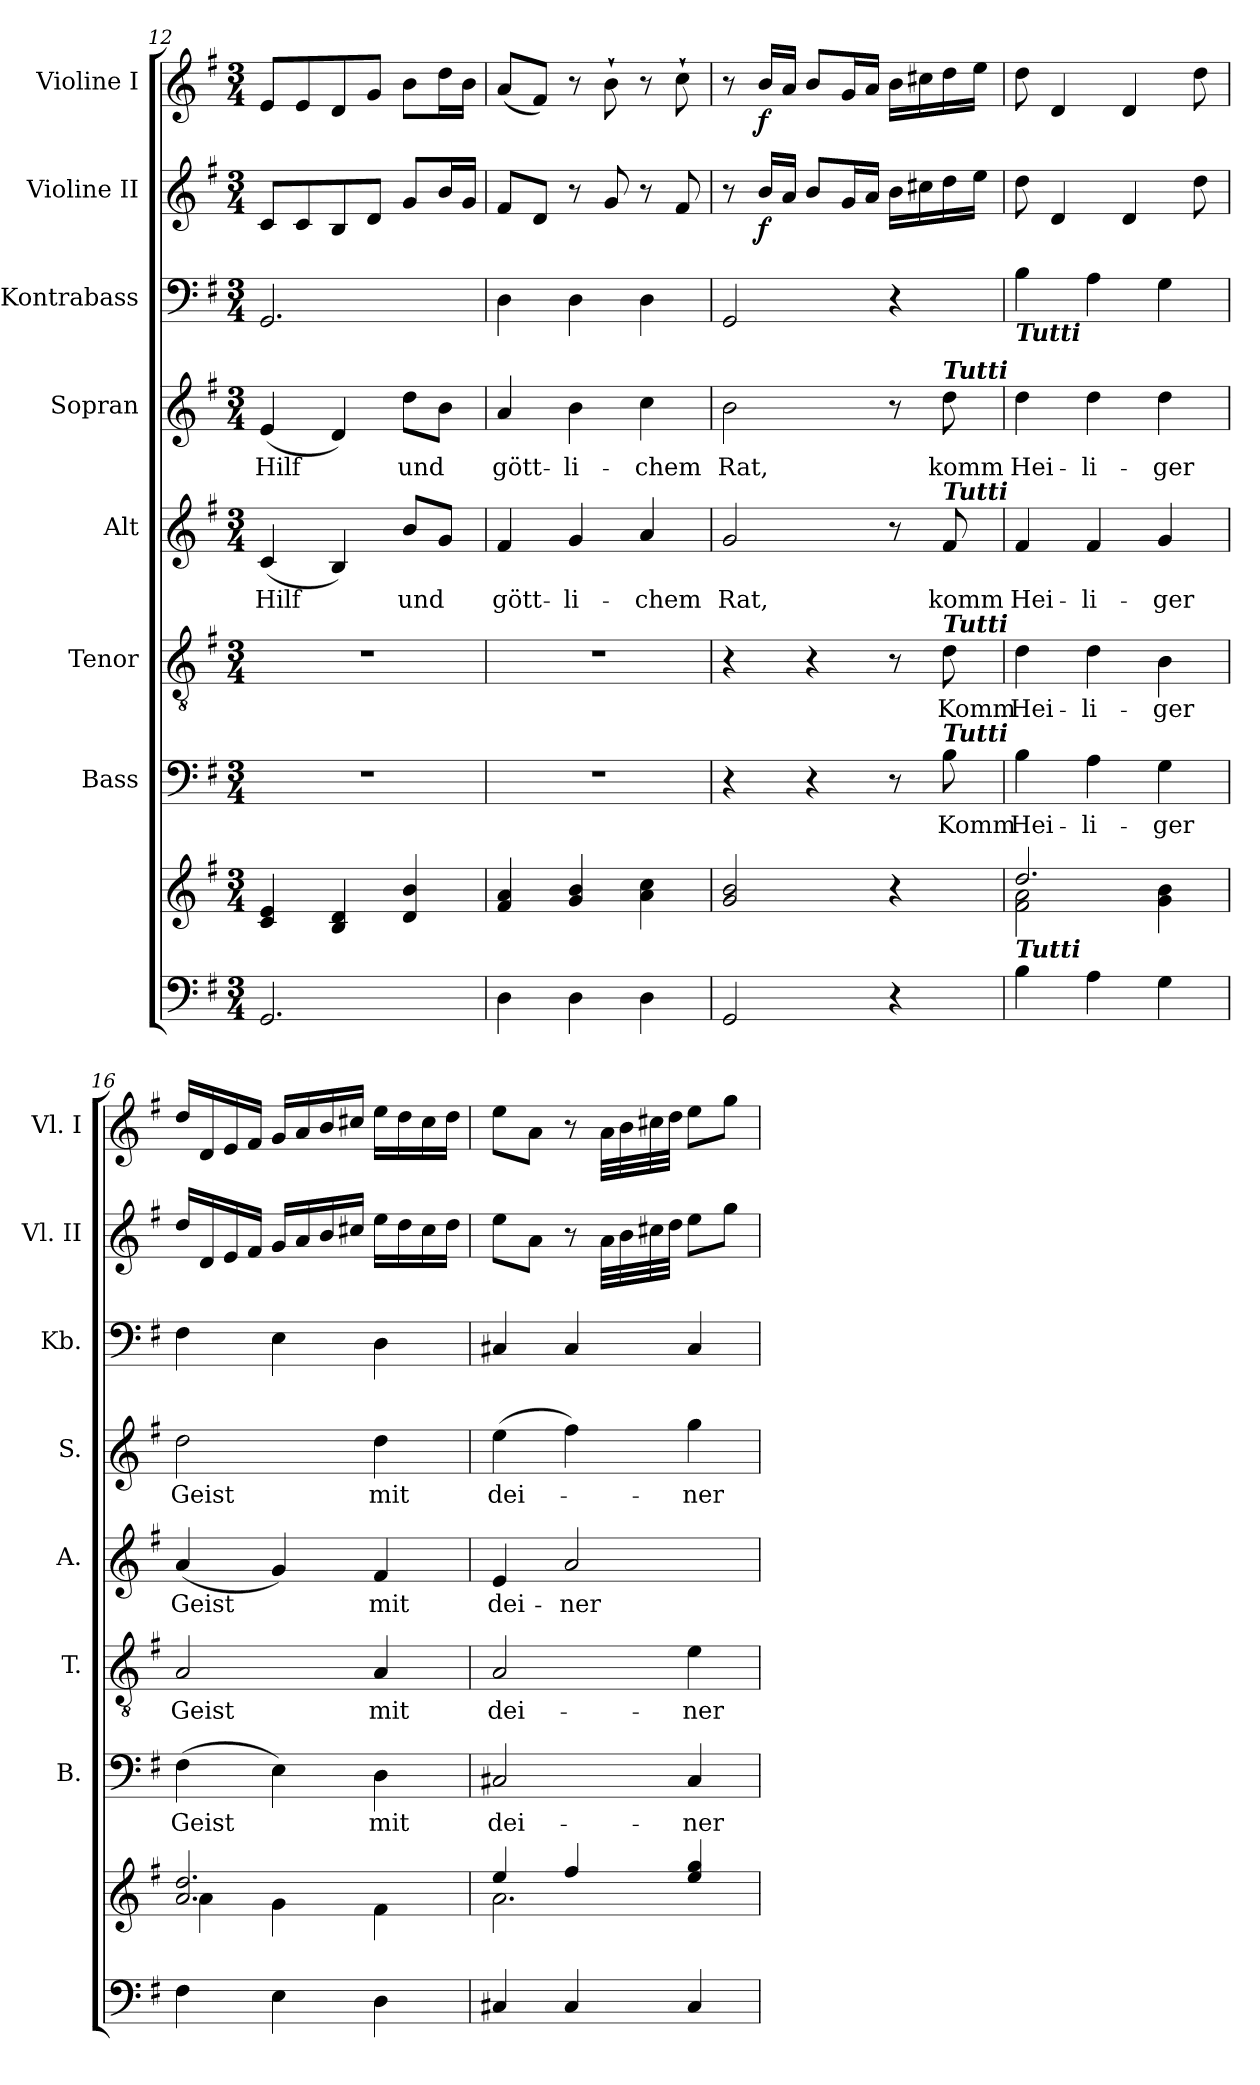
**kern	**kern	**kern	**text	**kern	**text	**kern	**text	**kern	**text	**kern	**kern	**dynam	**kern	**dynam
*part8	*part8	*part7	*part7	*part6	*part6	*part5	*part5	*part4	*part4	*part3	*part2	*part2	*part1	*part1
*staff9	*staff8	*staff7	*staff7	*staff6	*staff6	*staff5	*staff5	*staff4	*staff4	*staff3	*staff2	*staff2	*staff1	*staff1
*	*	*I"Bass	*	*I"Tenor	*	*I"Alt	*	*I"Sopran	*	*I"Kontrabass	*I"Violine II	*	*I"Violine I	*
*	*	*I'B.	*	*I'T.	*	*I'A.	*	*I'S.	*	*I'Kb.	*I'Vl. II	*	*I'Vl. I	*
*clefF4	*clefG2	*clefF4	*	*clefGv2	*	*clefG2	*	*clefG2	*	*clefF4	*clefG2	*	*clefG2	*
*	*	*	*	*	*	*	*	*	*	*ITrd7c12	*	*	*	*
*k[f#]	*k[f#]	*k[f#]	*	*k[f#]	*	*k[f#]	*	*k[f#]	*	*k[f#]	*k[f#]	*	*k[f#]	*
*G:	*G:	*G:	*	*G:	*	*G:	*	*G:	*	*G:	*G:	*	*G:	*
*M3/4	*M3/4	*M3/4	*	*M3/4	*	*M3/4	*	*M3/4	*	*M3/4	*M3/4	*	*M3/4	*
=12	=12	=12	=12	=12	=12	=12	=12	=12	=12	=12	=12	=12	=12	=12
!	!	!	!	!	!	!	!LO:LY:b	!	!LO:LY:b	!	!	!	!	!
2.GG/	4c/ 4e/	2.r	.	2.r	.	(4c/	Hilf	(<4e/	Hilf	2.GGG/	8c/L	.	8e/L	.
.	.	.	.	.	.	.	.	.	.	.	8c/	.	8e/	.
.	4B/ 4d/	.	.	.	.	4B/)	.	4d/)	.	.	8B/	.	8d/	.
.	.	.	.	.	.	.	.	.	.	.	8d/J	.	8g/J	.
!	!	!	!	!	!	!	!LO:LY:b	!	!LO:LY:b	!	!	!	!	!
.	4d/ 4b/	.	.	.	.	8b/L	und	8dd\L	und	.	8g/L	.	8b\L	.
.	.	.	.	.	.	8g/J	.	8b\J	.	.	16b/L	.	16dd\L	.
.	.	.	.	.	.	.	.	.	.	.	16g/JJ	.	16b\JJ	.
=13	=13	=13	=13	=13	=13	=13	=13	=13	=13	=13	=13	=13	=13	=13
!	!	!	!	!	!	!	!LO:LY:b	!	!LO:LY:b	!	!	!	!	!
4D\	4f#/ 4a/	2.r	.	2.r	.	4f#/	gött-	4a/	gött-	4DD\	8f#/L	.	(<8a/L	.
.	.	.	.	.	.	.	.	.	.	.	8d/J	.	8f#/J)	.
!	!	!	!	!	!	!	!LO:LY:b	!	!LO:LY:b	!	!	!	!	!
4D\	4g/ 4b/	.	.	.	.	4g/	-li-	4b\	-li-	4DD\	8r	.	8r	.
.	.	.	.	.	.	.	.	.	.	.	8g/	.	8b`>\	.
!	!	!	!	!	!	!	!LO:LY:b	!	!LO:LY:b	!	!	!	!	!
4D\	4a\ 4cc\	.	.	.	.	4a/	-chem	4cc\	-chem	4DD\	8r	.	8r	.
.	.	.	.	.	.	.	.	.	.	.	8f#/	.	8cc`>\	.
=14	=14	=14	=14	=14	=14	=14	=14	=14	=14	=14	=14	=14	=14	=14
!	!	!	!	!	!	!	!LO:LY:b	!	!LO:LY:b	!	!	!	!	!
2GG/	2g/ 2b/	4r	.	4r	.	2g/	Rat,	2b\	Rat,	2GGG/	8r	.	8r	.
!	!	!	!	!	!	!	!	!	!	!	!	!LO:DY:b	!	!LO:DY:b
.	.	.	.	.	.	.	.	.	.	.	16b/LL	f	16b/LL	f
.	.	.	.	.	.	.	.	.	.	.	16a/JJ	.	16a/JJ	.
.	.	4r	.	4r	.	.	.	.	.	.	8b/L	.	8b/L	.
.	.	.	.	.	.	.	.	.	.	.	16g/L	.	16g/L	.
.	.	.	.	.	.	.	.	.	.	.	16a/JJ	.	16a/JJ	.
4r	4r	8r	.	8r	.	8r	.	8r	.	4r	16b\LL	.	16b\LL	.
.	.	.	.	.	.	.	.	.	.	.	16cc#X\	.	16cc#X\	.
!	!	!	!	!	!	!	!	!LO:TX:a:Bi:t=Tutti	!	!	!	!	!	!
!	!	!	!	!	!	!LO:TX:a:Bi:t=Tutti	!	!	!	!	!	!	!	!
!	!	!	!	!LO:TX:a:Bi:t=Tutti	!	!	!	!	!	!	!	!	!	!
!	!	!LO:TX:a:Bi:t=Tutti	!	!	!	!	!	!	!	!	!	!	!	!
!	!	!	!LO:LY:b	!	!LO:LY:b	!	!LO:LY:b	!	!LO:LY:b	!	!	!	!	!
.	.	8B\	Komm	8d\	Komm	8f#/	komm	8dd\	komm	.	16dd\	.	16dd\	.
.	.	.	.	.	.	.	.	.	.	.	16ee\JJ	.	16ee\JJ	.
=15	=15	=15	=15	=15	=15	=15	=15	=15	=15	=15	=15	=15	=15	=15
*	*^	*	*	*	*	*	*	*	*	*	*	*	*	*
!	!	!	!	!	!	!	!	!	!	!	!LO:TX:b:Bi:t=Tutti	!	!	!	!
!LO:TX:a:Bi:t=Tutti	!	!	!	!	!	!	!	!	!	!	!	!	!	!	!
!	!	!	!	!LO:LY:b	!	!LO:LY:b	!	!LO:LY:b	!	!LO:LY:b	!	!	!	!	!
4B\	2.dd/	2f#\ 2a\	4B\	Hei-	4d\	Hei-	4f#/	Hei-	4dd\	Hei-	4BB\	8dd\	.	8dd\	.
.	.	.	.	.	.	.	.	.	.	.	.	4d/	.	4d/	.
!	!	!	!	!LO:LY:b	!	!LO:LY:b	!	!LO:LY:b	!	!LO:LY:b	!	!	!	!	!
4A\	.	.	4A\	-li-	4d\	-li-	4f#/	-li-	4dd\	-li-	4AA\	.	.	.	.
.	.	.	.	.	.	.	.	.	.	.	.	4d/	.	4d/	.
!	!	!	!	!LO:LY:b	!	!LO:LY:b	!	!LO:LY:b	!	!LO:LY:b	!	!	!	!	!
4G\	.	4g\ 4b\	4G\	-ger	4B\	-ger	4g/	-ger	4dd\	-ger	4GG\	.	.	.	.
.	.	.	.	.	.	.	.	.	.	.	.	8dd\	.	8dd\	.
!!LO:PB:g=z
=16	=16	=16	=16	=16	=16	=16	=16	=16	=16	=16	=16	=16	=16	=16	=16
!	!	!	!	!LO:LY:b	!	!LO:LY:b	!	!LO:LY:b	!	!LO:LY:b	!	!	!	!	!
4F#\	2.a/ 2.dd/	4a\	(>4F#\	Geist	2A/	Geist	(<4a/	Geist	2dd\	Geist	4FF#\	16dd/LL	.	16dd/LL	.
.	.	.	.	.	.	.	.	.	.	.	.	16d/	.	16d/	.
.	.	.	.	.	.	.	.	.	.	.	.	16e/	.	16e/	.
.	.	.	.	.	.	.	.	.	.	.	.	16f#/JJ	.	16f#/JJ	.
4E\	.	4g\	4E\)	.	.	.	4g/)	.	.	.	4EE\	16g/LL	.	16g/LL	.
.	.	.	.	.	.	.	.	.	.	.	.	16a/	.	16a/	.
.	.	.	.	.	.	.	.	.	.	.	.	16b/	.	16b/	.
.	.	.	.	.	.	.	.	.	.	.	.	16cc#X/JJ	.	16cc#X/JJ	.
!	!	!	!	!LO:LY:b	!	!LO:LY:b	!	!LO:LY:b	!	!LO:LY:b	!	!	!	!	!
4D\	.	4f#\	4D\	mit	4A/	mit	4f#/	mit	4dd\	mit	4DD\	16ee\LL	.	16ee\LL	.
.	.	.	.	.	.	.	.	.	.	.	.	16dd\	.	16dd\	.
.	.	.	.	.	.	.	.	.	.	.	.	16cc#\	.	16cc#\	.
.	.	.	.	.	.	.	.	.	.	.	.	16dd\JJ	.	16dd\JJ	.
=17	=17	=17	=17	=17	=17	=17	=17	=17	=17	=17	=17	=17	=17	=17	=17
!	!	!	!	!LO:LY:b	!	!LO:LY:b	!	!LO:LY:b	!	!LO:LY:b	!	!	!	!	!
4C#X/	4ee/	2.a\	2C#X/	dei-	2A/	dei-	4e/	dei-	(>4ee\	dei-	4CC#X/	8ee\L	.	8ee\L	.
.	.	.	.	.	.	.	.	.	.	.	.	8a\J	.	8a\J	.
!	!	!	!	!	!	!	!	!LO:LY:b	!	!	!	!	!	!	!
4C#/	4ff#/	.	.	.	.	.	2a/	-ner	4ff#\)	.	4CC#/	8r	.	8r	.
.	.	.	.	.	.	.	.	.	.	.	.	32a\LLL	.	32a\LLL	.
.	.	.	.	.	.	.	.	.	.	.	.	32b\	.	32b\	.
.	.	.	.	.	.	.	.	.	.	.	.	32cc#X\	.	32cc#X\	.
.	.	.	.	.	.	.	.	.	.	.	.	32dd\JJJ	.	32dd\JJJ	.
!	!	!	!	!LO:LY:b	!	!LO:LY:b	!	!	!	!LO:LY:b	!	!	!	!	!
4C#/	4ee/ 4gg/	.	4C#/	-ner	4e\	-ner	.	.	4gg\	-ner	4CC#/	8ee\L	.	8ee\L	.
.	.	.	.	.	.	.	.	.	.	.	.	8gg\J	.	8gg\J	.
*	*v	*v	*	*	*	*	*	*	*	*	*	*	*	*	*
=	=	=	=	=	=	=	=	=	=	=	=	=	=	=
*-	*-	*-	*-	*-	*-	*-	*-	*-	*-	*-	*-	*-	*-	*-
